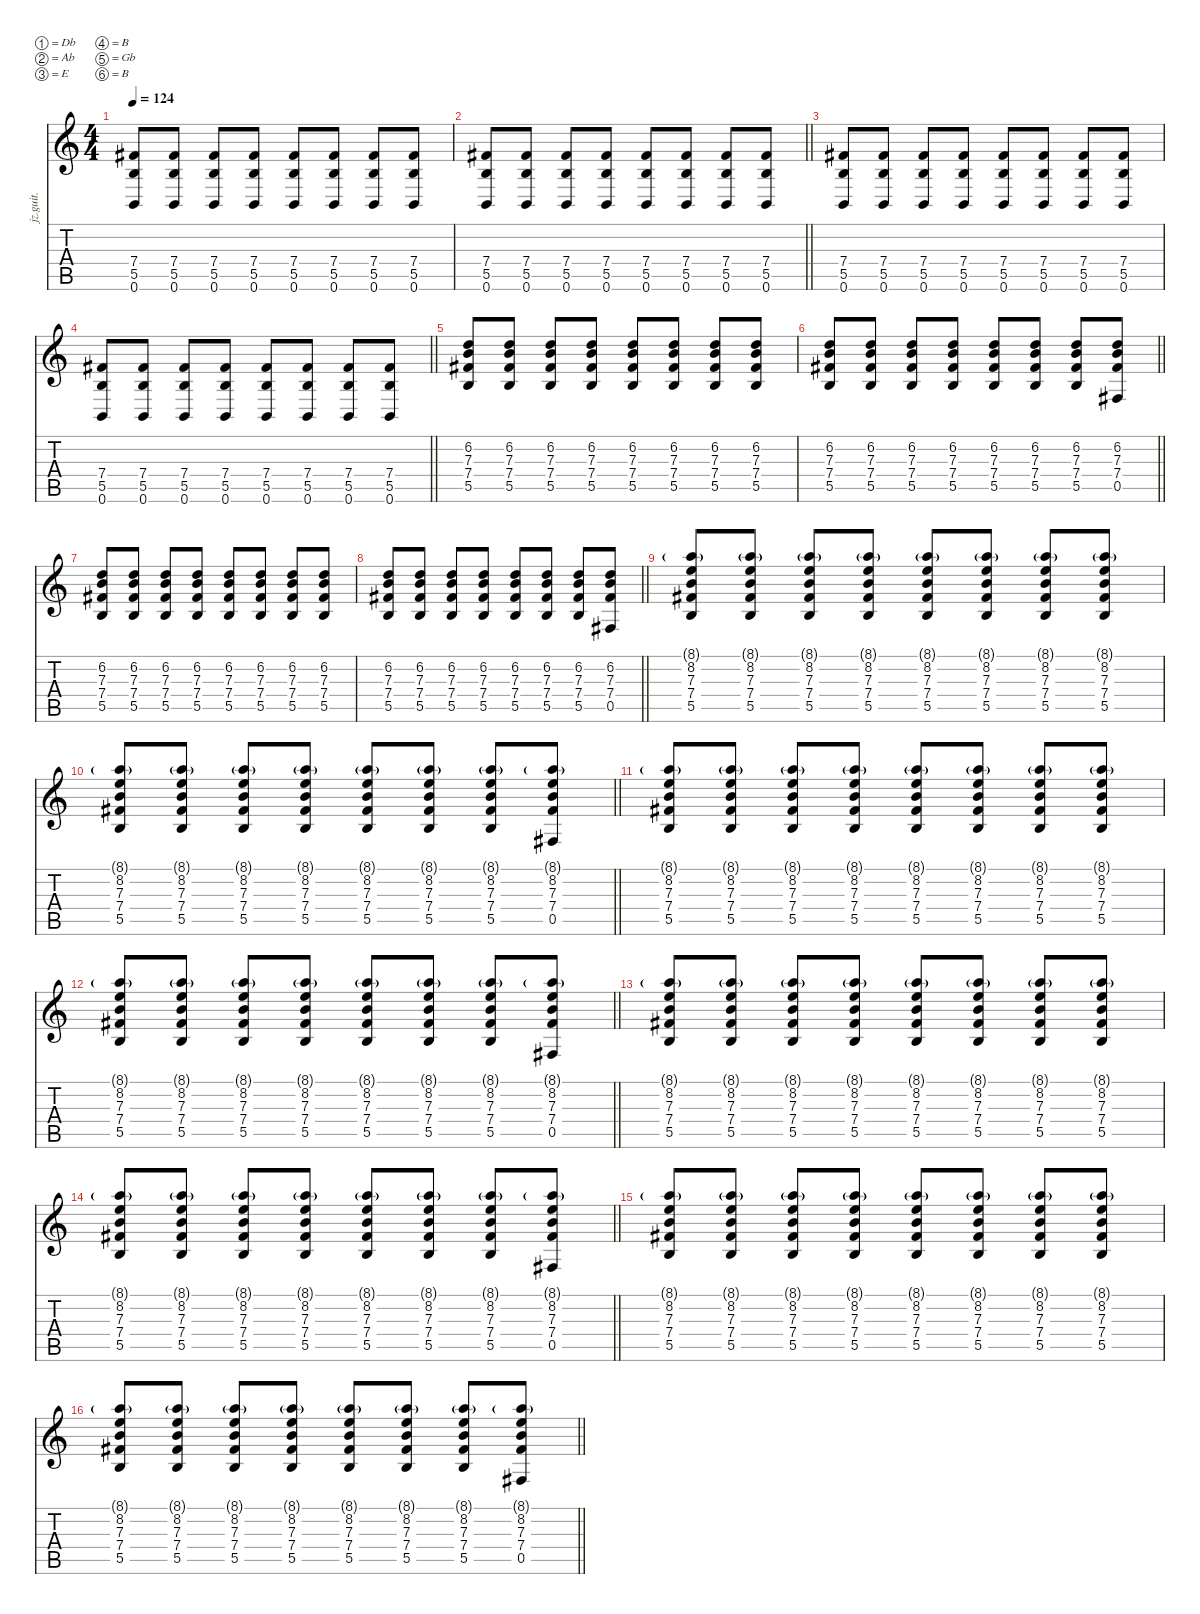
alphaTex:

\defaultSystemsLayout 4
\hideDynamics
\bracketExtendMode nobrackets
\otherSystemsTrackNameOrientation horizontal
\track ("Guitar 2" "jz.guit.") {instrument electricguitarjazz}
\staff {score tabs}
\tuning (Db4 Ab3 E3 B2 Gb2 B1)
\ts (4 4)
\section ("" "")
\tempo 124
\clef g2
\ks c
(7.4{acc #} 5.5 0.6).8{dy f beam Up} (7.4{acc #} 5.5 0.6).8{beam Up} (7.4{acc #} 5.5 0.6).8{beam Up} (7.4{acc #} 5.5 0.6).8{beam Up} (7.4{acc #} 5.5 0.6).8{beam Up} (7.4{acc #} 5.5 0.6).8{beam Up} (7.4{acc #} 5.5 0.6).8{beam Up} (7.4{acc #} 5.5 0.6).8{beam Up} |
\barLineRight lightlight
(7.4{acc #} 5.5 0.6).8{beam Up} (7.4{acc #} 5.5 0.6).8{beam Up} (7.4{acc #} 5.5 0.6).8{beam Up} (7.4{acc #} 5.5 0.6).8{beam Up} (7.4{acc #} 5.5 0.6).8{beam Up} (7.4{acc #} 5.5 0.6).8{beam Up} (7.4{acc #} 5.5 0.6).8{beam Up} (7.4{acc #} 5.5 0.6).8{beam Up} |
(7.4{acc #} 5.5 0.6).8{beam Up} (7.4{acc #} 5.5 0.6).8{beam Up} (7.4{acc #} 5.5 0.6).8{beam Up} (7.4{acc #} 5.5 0.6).8{beam Up} (7.4{acc #} 5.5 0.6).8{beam Up} (7.4{acc #} 5.5 0.6).8{beam Up} (7.4{acc #} 5.5 0.6).8{beam Up} (7.4{acc #} 5.5 0.6).8{beam Up} |
\barLineRight lightlight
(7.4{acc #} 5.5 0.6).8{beam Up} (7.4{acc #} 5.5 0.6).8{beam Up} (7.4{acc #} 5.5 0.6).8{beam Up} (7.4{acc #} 5.5 0.6).8{beam Up} (7.4{acc #} 5.5 0.6).8{beam Up} (7.4{acc #} 5.5 0.6).8{beam Up} (7.4{acc #} 5.5 0.6).8{beam Up} (7.4{acc #} 5.5 0.6).8{beam Up} |
(6.2 7.3 7.4{acc #} 5.5).8{beam Up} (6.2 7.3 7.4{acc #} 5.5).8{beam Up} (6.2 7.3 7.4{acc #} 5.5).8{beam Up} (6.2 7.3 7.4{acc #} 5.5).8{beam Up} (6.2 7.3 7.4{acc #} 5.5).8{beam Up} (6.2 7.3 7.4{acc #} 5.5).8{beam Up} (6.2 7.3 7.4{acc #} 5.5).8{beam Up} (6.2 7.3 7.4{acc #} 5.5).8{beam Up} |
\barLineRight lightlight
(6.2 7.3 7.4{acc #} 5.5).8{beam Up} (6.2 7.3 7.4{acc #} 5.5).8{beam Up} (6.2 7.3 7.4{acc #} 5.5).8{beam Up} (6.2 7.3 7.4{acc #} 5.5).8{beam Up} (6.2 7.3 7.4{acc #} 5.5).8{beam Up} (6.2 7.3 7.4{acc #} 5.5).8{beam Up} (6.2 7.3 7.4{acc #} 5.5).8{beam Up} (6.2 7.3 7.4{acc #} 0.5{acc #}).8{beam Up} |
(6.2 7.3 7.4{acc #} 5.5).8{beam Up} (6.2 7.3 7.4{acc #} 5.5).8{beam Up} (6.2 7.3 7.4{acc #} 5.5).8{beam Up} (6.2 7.3 7.4{acc #} 5.5).8{beam Up} (6.2 7.3 7.4{acc #} 5.5).8{beam Up} (6.2 7.3 7.4{acc #} 5.5).8{beam Up} (6.2 7.3 7.4{acc #} 5.5).8{beam Up} (6.2 7.3 7.4{acc #} 5.5).8{beam Up} |
\barLineRight lightlight
(6.2 7.3 7.4{acc #} 5.5).8{beam Up} (6.2 7.3 7.4{acc #} 5.5).8{beam Up} (6.2 7.3 7.4{acc #} 5.5).8{beam Up} (6.2 7.3 7.4{acc #} 5.5).8{beam Up} (6.2 7.3 7.4{acc #} 5.5).8{beam Up} (6.2 7.3 7.4{acc #} 5.5).8{beam Up} (6.2 7.3 7.4{acc #} 5.5).8{beam Up} (6.2 7.3 7.4{acc #} 0.5{acc #}).8{beam Up} |
(8.1{g} 8.2 7.3 7.4{acc #} 5.5).8{beam Up} (8.1{g} 8.2 7.3 7.4{acc #} 5.5).8{beam Up} (8.1{g} 8.2 7.3 7.4{acc #} 5.5).8{beam Up} (8.1{g} 8.2 7.3 7.4{acc #} 5.5).8{beam Up} (8.1{g} 8.2 7.3 7.4{acc #} 5.5).8{beam Up} (8.1{g} 8.2 7.3 7.4{acc #} 5.5).8{beam Up} (8.1{g} 8.2 7.3 7.4{acc #} 5.5).8{beam Up} (8.1{g} 8.2 7.3 7.4{acc #} 5.5).8{beam Up} |
\barLineRight lightlight
(8.1{g} 8.2 7.3 7.4{acc #} 5.5).8{beam Up} (8.1{g} 8.2 7.3 7.4{acc #} 5.5).8{beam Up} (8.1{g} 8.2 7.3 7.4{acc #} 5.5).8{beam Up} (8.1{g} 8.2 7.3 7.4{acc #} 5.5).8{beam Up} (8.1{g} 8.2 7.3 7.4{acc #} 5.5).8{beam Up} (8.1{g} 8.2 7.3 7.4{acc #} 5.5).8{beam Up} (8.1{g} 8.2 7.3 7.4{acc #} 5.5).8{beam Up} (8.1{g} 8.2 7.3 7.4{acc #} 0.5{acc #}).8{beam Up} |
(8.1{g} 8.2 7.3 7.4{acc #} 5.5).8{beam Up} (8.1{g} 8.2 7.3 7.4{acc #} 5.5).8{beam Up} (8.1{g} 8.2 7.3 7.4{acc #} 5.5).8{beam Up} (8.1{g} 8.2 7.3 7.4{acc #} 5.5).8{beam Up} (8.1{g} 8.2 7.3 7.4{acc #} 5.5).8{beam Up} (8.1{g} 8.2 7.3 7.4{acc #} 5.5).8{beam Up} (8.1{g} 8.2 7.3 7.4{acc #} 5.5).8{beam Up} (8.1{g} 8.2 7.3 7.4{acc #} 5.5).8{beam Up} |
\barLineRight lightlight
(8.1{g} 8.2 7.3 7.4{acc #} 5.5).8{beam Up} (8.1{g} 8.2 7.3 7.4{acc #} 5.5).8{beam Up} (8.1{g} 8.2 7.3 7.4{acc #} 5.5).8{beam Up} (8.1{g} 8.2 7.3 7.4{acc #} 5.5).8{beam Up} (8.1{g} 8.2 7.3 7.4{acc #} 5.5).8{beam Up} (8.1{g} 8.2 7.3 7.4{acc #} 5.5).8{beam Up} (8.1{g} 8.2 7.3 7.4{acc #} 5.5).8{beam Up} (8.1{g} 8.2 7.3 7.4{acc #} 0.5{acc #}).8{beam Up} |
(8.1{g} 8.2 7.3 7.4{acc #} 5.5).8{beam Up} (8.1{g} 8.2 7.3 7.4{acc #} 5.5).8{beam Up} (8.1{g} 8.2 7.3 7.4{acc #} 5.5).8{beam Up} (8.1{g} 8.2 7.3 7.4{acc #} 5.5).8{beam Up} (8.1{g} 8.2 7.3 7.4{acc #} 5.5).8{beam Up} (8.1{g} 8.2 7.3 7.4{acc #} 5.5).8{beam Up} (8.1{g} 8.2 7.3 7.4{acc #} 5.5).8{beam Up} (8.1{g} 8.2 7.3 7.4{acc #} 5.5).8{beam Up} |
\barLineRight lightlight
(8.1{g} 8.2 7.3 7.4{acc #} 5.5).8{beam Up} (8.1{g} 8.2 7.3 7.4{acc #} 5.5).8{beam Up} (8.1{g} 8.2 7.3 7.4{acc #} 5.5).8{beam Up} (8.1{g} 8.2 7.3 7.4{acc #} 5.5).8{beam Up} (8.1{g} 8.2 7.3 7.4{acc #} 5.5).8{beam Up} (8.1{g} 8.2 7.3 7.4{acc #} 5.5).8{beam Up} (8.1{g} 8.2 7.3 7.4{acc #} 5.5).8{beam Up} (8.1{g} 8.2 7.3 7.4{acc #} 0.5{acc #}).8{beam Up} |
(8.1{g} 8.2 7.3 7.4{acc #} 5.5).8{beam Up} (8.1{g} 8.2 7.3 7.4{acc #} 5.5).8{beam Up} (8.1{g} 8.2 7.3 7.4{acc #} 5.5).8{beam Up} (8.1{g} 8.2 7.3 7.4{acc #} 5.5).8{beam Up} (8.1{g} 8.2 7.3 7.4{acc #} 5.5).8{beam Up} (8.1{g} 8.2 7.3 7.4{acc #} 5.5).8{beam Up} (8.1{g} 8.2 7.3 7.4{acc #} 5.5).8{beam Up} (8.1{g} 8.2 7.3 7.4{acc #} 5.5).8{beam Up} |
\barLineRight lightlight
(8.1{g} 8.2 7.3 7.4{acc #} 5.5).8{beam Up} (8.1{g} 8.2 7.3 7.4{acc #} 5.5).8{beam Up} (8.1{g} 8.2 7.3 7.4{acc #} 5.5).8{beam Up} (8.1{g} 8.2 7.3 7.4{acc #} 5.5).8{beam Up} (8.1{g} 8.2 7.3 7.4{acc #} 5.5).8{beam Up} (8.1{g} 8.2 7.3 7.4{acc #} 5.5).8{beam Up} (8.1{g} 8.2 7.3 7.4{acc #} 5.5).8{beam Up} (8.1{g} 8.2 7.3 7.4{acc #} 0.5{acc #}).8{beam Up}
